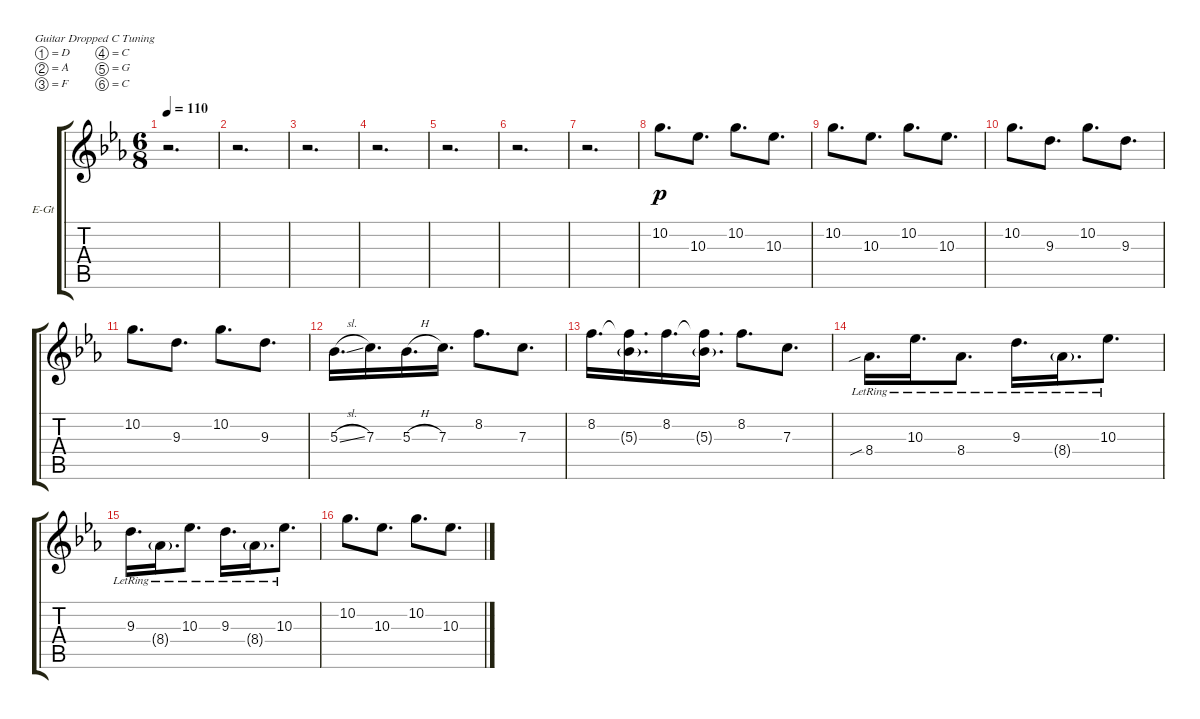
\bracketExtendMode groupsimilarinstruments
\firstSystemTrackNameOrientation horizontal
\otherSystemsTrackNameOrientation horizontal
\track ("Lead Overdub" "E-Gt") {instrument distortionguitar}
\staff {score tabs}
\tuning (D4 A3 F3 C3 G2 C2)
\ts (6 8)
\tempo 110
\clef g2
\ks cminor
r.2{d dy p} |
r.2{d} |
r.2{d} |
r.2{d} |
r.2{d} |
r.2{d} |
r.2{d} |
10.2.8{d} 10.3.8{d} 10.2.8{d} 10.3.8{d} |
10.2.8{d} 10.3.8{d} 10.2.8{d} 10.3.8{d} |
10.2.8{d} 9.3.8{d} 10.2.8{d} 9.3.8{d} |
10.2.8{d} 9.3.8{d} 10.2.8{d} 9.3.8{d} |
5.3{sl}.16{d} 7.3.16{d} 5.3{h}.16{d} 7.3.16{d} 8.2.8{d} 7.3.8{d} |
8.2.16{d} (5.3{g} 8.2{t}).16{d} 8.2.16{d} (5.3{g} 8.2{t}).16{d} 8.2.8{d} 7.3.8{d} |
8.4{sib lr}.16{d} 10.3{lr}.16{d} 8.4{lr}.8{d} 9.3{lr}.16{d} 8.4{g lr}.16{d} 10.3{lr}.8{d} |
9.3{lr}.16{d} 8.4{g lr}.16{d} 10.3{lr}.8{d} 9.3{lr}.16{d} 8.4{g lr}.16{d} 10.3{lr}.8{d} |
10.2.8{d} 10.3.8{d} 10.2.8{d} 10.3.8{d}
